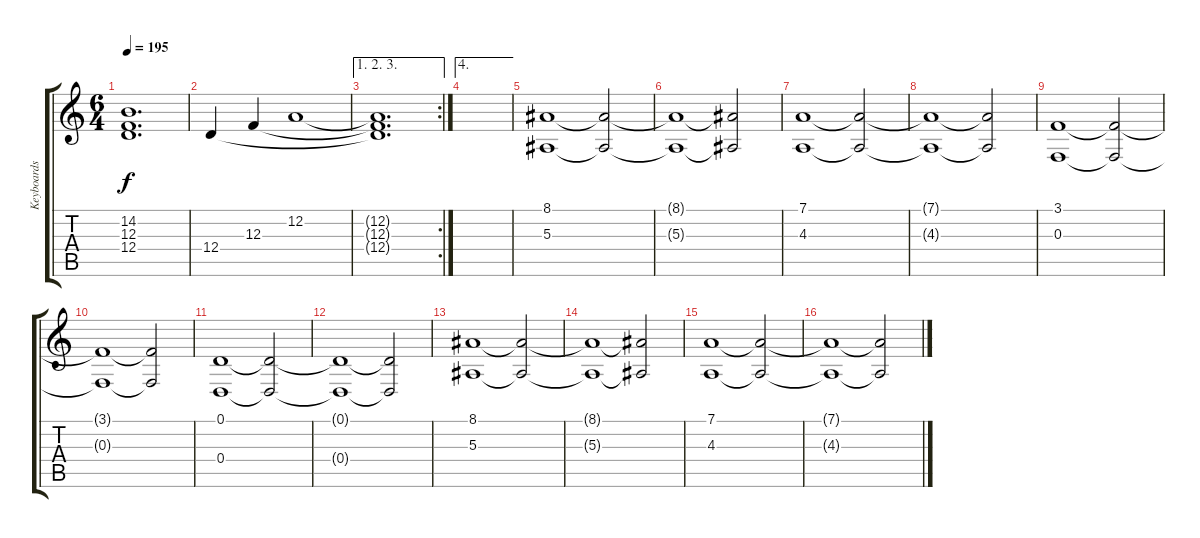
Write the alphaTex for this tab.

\track ("Keyboards" "Keyboards") {instrument stringensemble1}
\staff {score tabs}
\tuning (D4 A3 F3 D3 A2 D2) {hide}
\ts (6 4)
\tempo 195
\clef g2
\ks c
(14.2{t} 12.3{t} 12.4{t}).1{d dy f} |
12.4.4 12.3.4 12.2.1 |
\ae (1 2 3)
\rc 2
(12.2{t} 12.3{t} 12.4{t}).1{d} |
\ae 4
|
(8.1 5.3).1{volume 6 instrument synthvoice} (8.1{t} 5.3{t}).2 |
(8.1{t} 5.3{t}).1 (8.1{t} 5.3{t}).2 |
(7.1 4.3).1 (7.1{t} 4.3{t}).2 |
(7.1{t} 4.3{t}).1 (7.1{t} 4.3{t}).2 |
(3.1 0.3).1 (3.1{t} 0.3{t}).2 |
(3.1{t} 0.3{t}).1 (3.1{t} 0.3{t}).2 |
(0.1 0.4).1 (0.1{t} 0.4{t}).2 |
(0.1{t} 0.4{t}).1 (0.1{t} 0.4{t}).2 |
(8.1 5.3).1 (8.1{t} 5.3{t}).2 |
(8.1{t} 5.3{t}).1 (8.1{t} 5.3{t}).2 |
(7.1 4.3).1 (7.1{t} 4.3{t}).2 |
(7.1{t} 4.3{t}).1 (7.1{t} 4.3{t}).2
